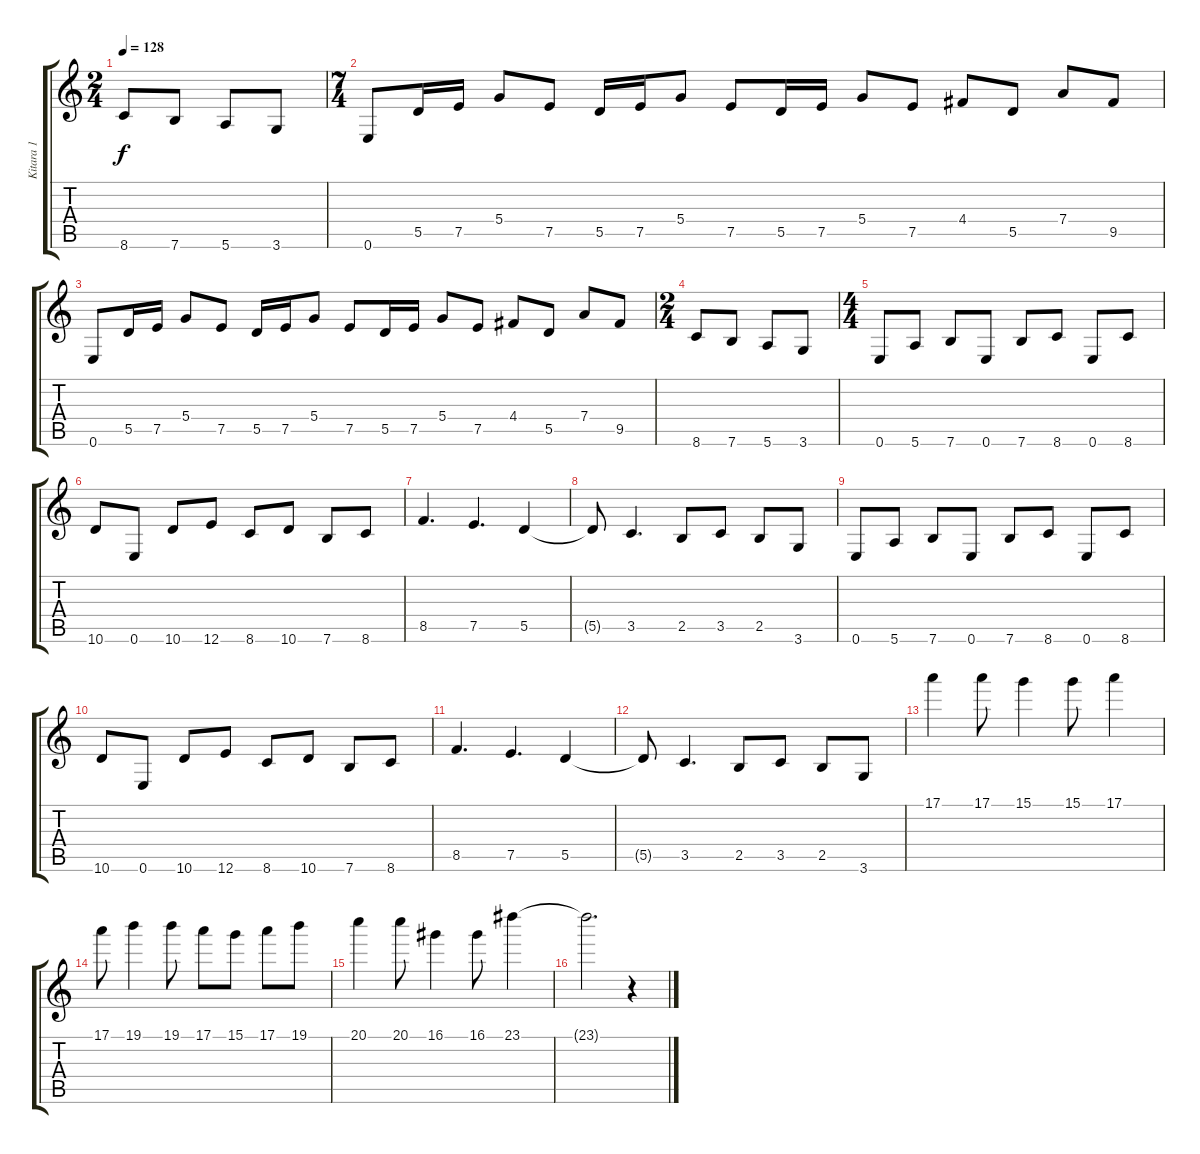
\track ("Kitara 1" "Kitara 1") {instrument distortionguitar}
\staff {score tabs}
\tuning (E4 B3 G3 D3 A2 E2) {hide}
\ts (2 4)
\tempo 128
\clef g2
\ks aminor
8.6.8{dy f} 7.6.8 5.6.8 3.6.8 |
\ts (7 4)
0.6.8 5.5.16 7.5.16 5.4.8 7.5.8 5.5.16 7.5.16 5.4.8 7.5.8 5.5.16 7.5.16 5.4.8 7.5.8 4.4.8 5.5.8 7.4.8 9.5.8 |
0.6.8 5.5.16 7.5.16 5.4.8 7.5.8 5.5.16 7.5.16 5.4.8 7.5.8 5.5.16 7.5.16 5.4.8 7.5.8 4.4.8 5.5.8 7.4.8 9.5.8 |
\ts (2 4)
8.6.8 7.6.8 5.6.8 3.6.8 |
\ts (4 4)
0.6.8 5.6.8 7.6.8 0.6.8 7.6.8 8.6.8 0.6.8 8.6.8 |
10.6.8 0.6.8 10.6.8 12.6.8 8.6.8 10.6.8 7.6.8 8.6.8 |
8.5.4{d} 7.5.4{d} 5.5.4 |
5.5{t}.8 3.5.4{d} 2.5.8 3.5.8 2.5.8 3.6.8 |
0.6.8 5.6.8 7.6.8 0.6.8 7.6.8 8.6.8 0.6.8 8.6.8 |
10.6.8 0.6.8 10.6.8 12.6.8 8.6.8 10.6.8 7.6.8 8.6.8 |
8.5.4{d} 7.5.4{d} 5.5.4 |
5.5{t}.8 3.5.4{d} 2.5.8 3.5.8 2.5.8 3.6.8 |
17.1.4{volume 10 instrument pad7halo} 17.1.8 15.1.4 15.1.8 17.1.4 |
17.1.8 19.1.4 19.1.8 17.1.8 15.1.8 17.1.8 19.1.8 |
20.1.4 20.1.8 16.1.4 16.1.8 23.1.4 |
23.1{t}.2{d} r.4
